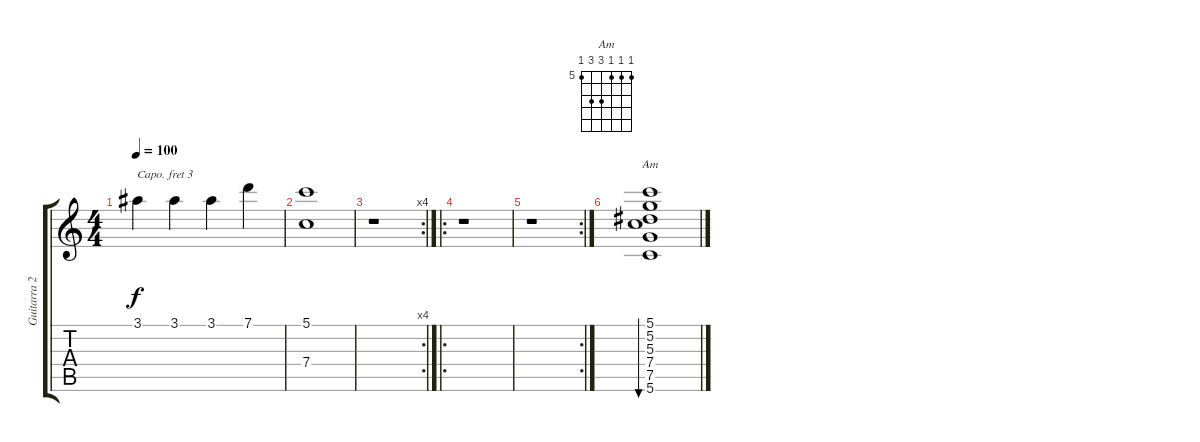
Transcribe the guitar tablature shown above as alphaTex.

\track ("Guitarra 2 - Alexandre" "Guitarra 2") {instrument distortionguitar}
\staff {score tabs}
\capo 3
\tuning (E4 B3 G3 D3 A2 E2) {hide}
\chord ("Am" 5 5 5 7 7 5) {firstfret 5}
\ts (4 4)
\tempo 100
\clef g2
\ks c
3.1.4{dy f} 3.1.4 3.1.4 7.1.4 |
(5.1 7.4).1 |
\rc 4
r.1 |
\ro
r.1 |
\rc 2
r.1 |
(5.1 5.2 5.3 7.4 7.5 5.6).1{bu 240 ch "Am"}
